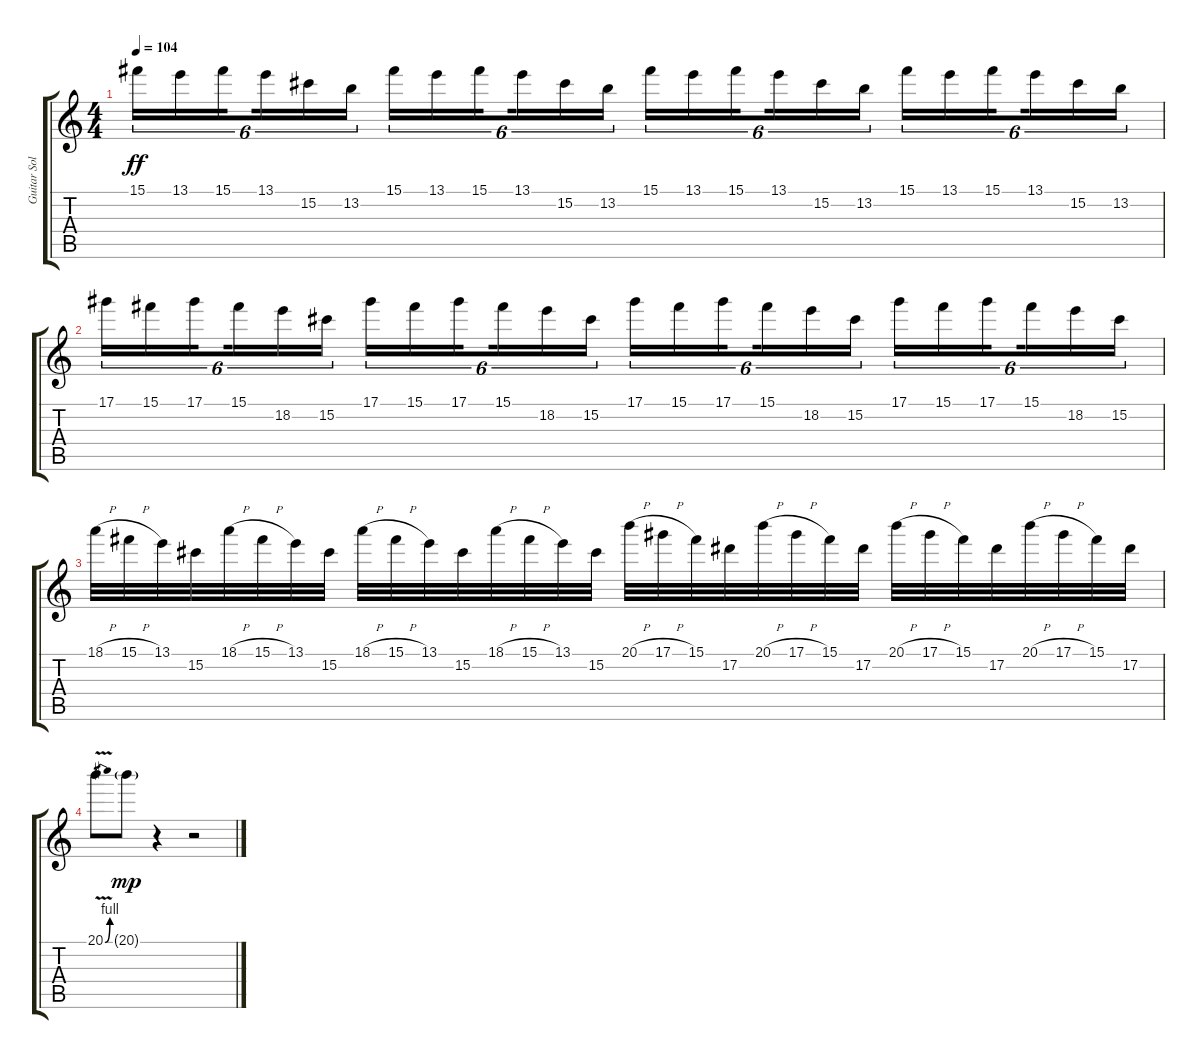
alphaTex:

\track ("Guitar Solo" "Guitar Sol") {instrument distortionguitar}
\staff {score tabs}
\tuning (Eb4 Bb3 Gb3 Db3 Ab2 Db2) {hide}
\ts (4 4)
\tempo 104
\clef g2
\ks c
15.1.16{tu (6 4) dy ff} 13.1.16{tu (6 4)} 15.1.16{tu (6 4) beam splitsecondary} 13.1.16{tu (6 4)} 15.2.16{tu (6 4)} 13.2.16{tu (6 4)} 15.1.16{tu (6 4)} 13.1.16{tu (6 4)} 15.1.16{tu (6 4) beam splitsecondary} 13.1.16{tu (6 4)} 15.2.16{tu (6 4)} 13.2.16{tu (6 4)} 15.1.16{tu (6 4)} 13.1.16{tu (6 4)} 15.1.16{tu (6 4) beam splitsecondary} 13.1.16{tu (6 4)} 15.2.16{tu (6 4)} 13.2.16{tu (6 4)} 15.1.16{tu (6 4)} 13.1.16{tu (6 4)} 15.1.16{tu (6 4) beam splitsecondary} 13.1.16{tu (6 4)} 15.2.16{tu (6 4)} 13.2.16{tu (6 4)} |
17.1.16{tu (6 4)} 15.1.16{tu (6 4)} 17.1.16{tu (6 4) beam splitsecondary} 15.1.16{tu (6 4)} 18.2.16{tu (6 4)} 15.2.16{tu (6 4)} 17.1.16{tu (6 4)} 15.1.16{tu (6 4)} 17.1.16{tu (6 4) beam splitsecondary} 15.1.16{tu (6 4)} 18.2.16{tu (6 4)} 15.2.16{tu (6 4)} 17.1.16{tu (6 4)} 15.1.16{tu (6 4)} 17.1.16{tu (6 4) beam splitsecondary} 15.1.16{tu (6 4)} 18.2.16{tu (6 4)} 15.2.16{tu (6 4)} 17.1.16{tu (6 4)} 15.1.16{tu (6 4)} 17.1.16{tu (6 4) beam splitsecondary} 15.1.16{tu (6 4)} 18.2.16{tu (6 4)} 15.2.16{tu (6 4)} |
18.1{h}.32 15.1{h}.32 13.1.32 15.2.32 18.1{h}.32 15.1{h}.32 13.1.32 15.2.32 18.1{h}.32 15.1{h}.32 13.1.32 15.2.32 18.1{h}.32 15.1{h}.32 13.1.32 15.2.32 20.1{h}.32 17.1{h}.32 15.1.32 17.2.32 20.1{h}.32 17.1{h}.32 15.1.32 17.2.32 20.1{h}.32 17.1{h}.32 15.1.32 17.2.32 20.1{h}.32 17.1{h}.32 15.1.32 17.2.32 |
20.1{be (bend 0 0 60 4) v}.8 20.1{g}.8{dy mp} r.4 r.2
